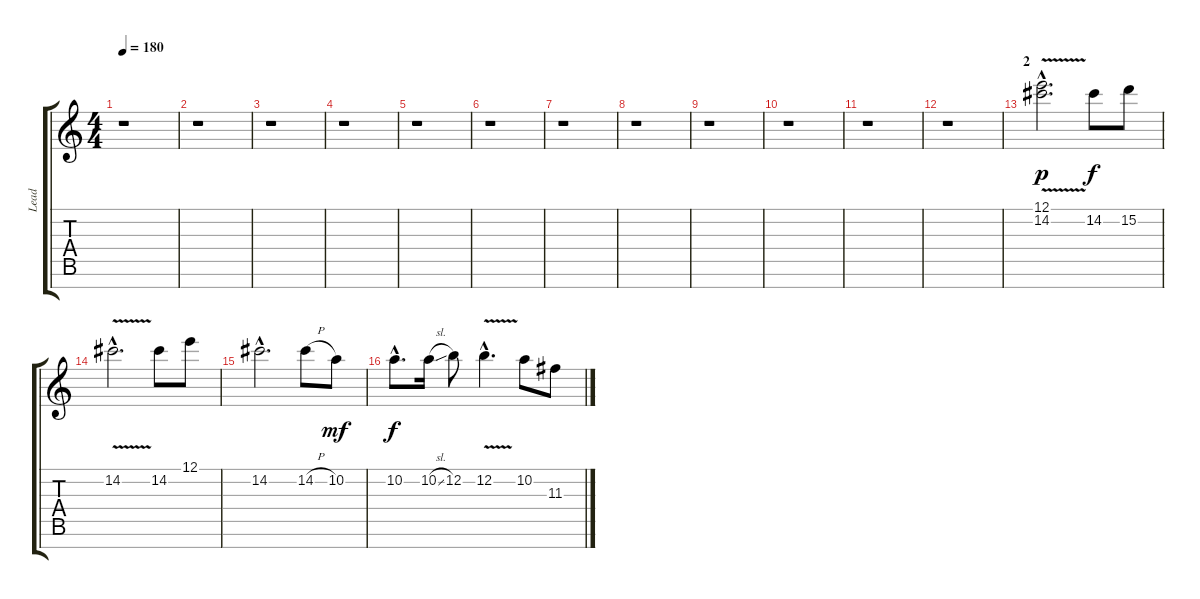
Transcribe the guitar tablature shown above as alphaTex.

\track ("Lead" "Lead") {instrument distortionguitar}
\staff {score tabs}
\tuning (E4 B3 G3 D3 A2 E2 B1) {hide}
\ts (4 4)
\tempo 180
\clef g2
\ks c
r.1{dy f} |
r.1 |
r.1 |
r.1 |
r.1 |
r.1 |
r.1 |
r.1 |
r.1 |
r.1 |
r.1 |
r.1 |
\section ("" "2")
(12.1{hac} 14.2{v hac}).2{d dy p} 14.2.8{dy f} 15.2.8 |
14.2{v hac}.2{d} 14.2.8 12.1.8 |
14.2{hac}.2{d} 14.2{h}.8 10.2.8{dy mf} |
10.2{hac}.8{d dy f} 10.2{sl}.16 12.2.8 12.2{v hac}.4{d} 10.2.8 11.3.8
